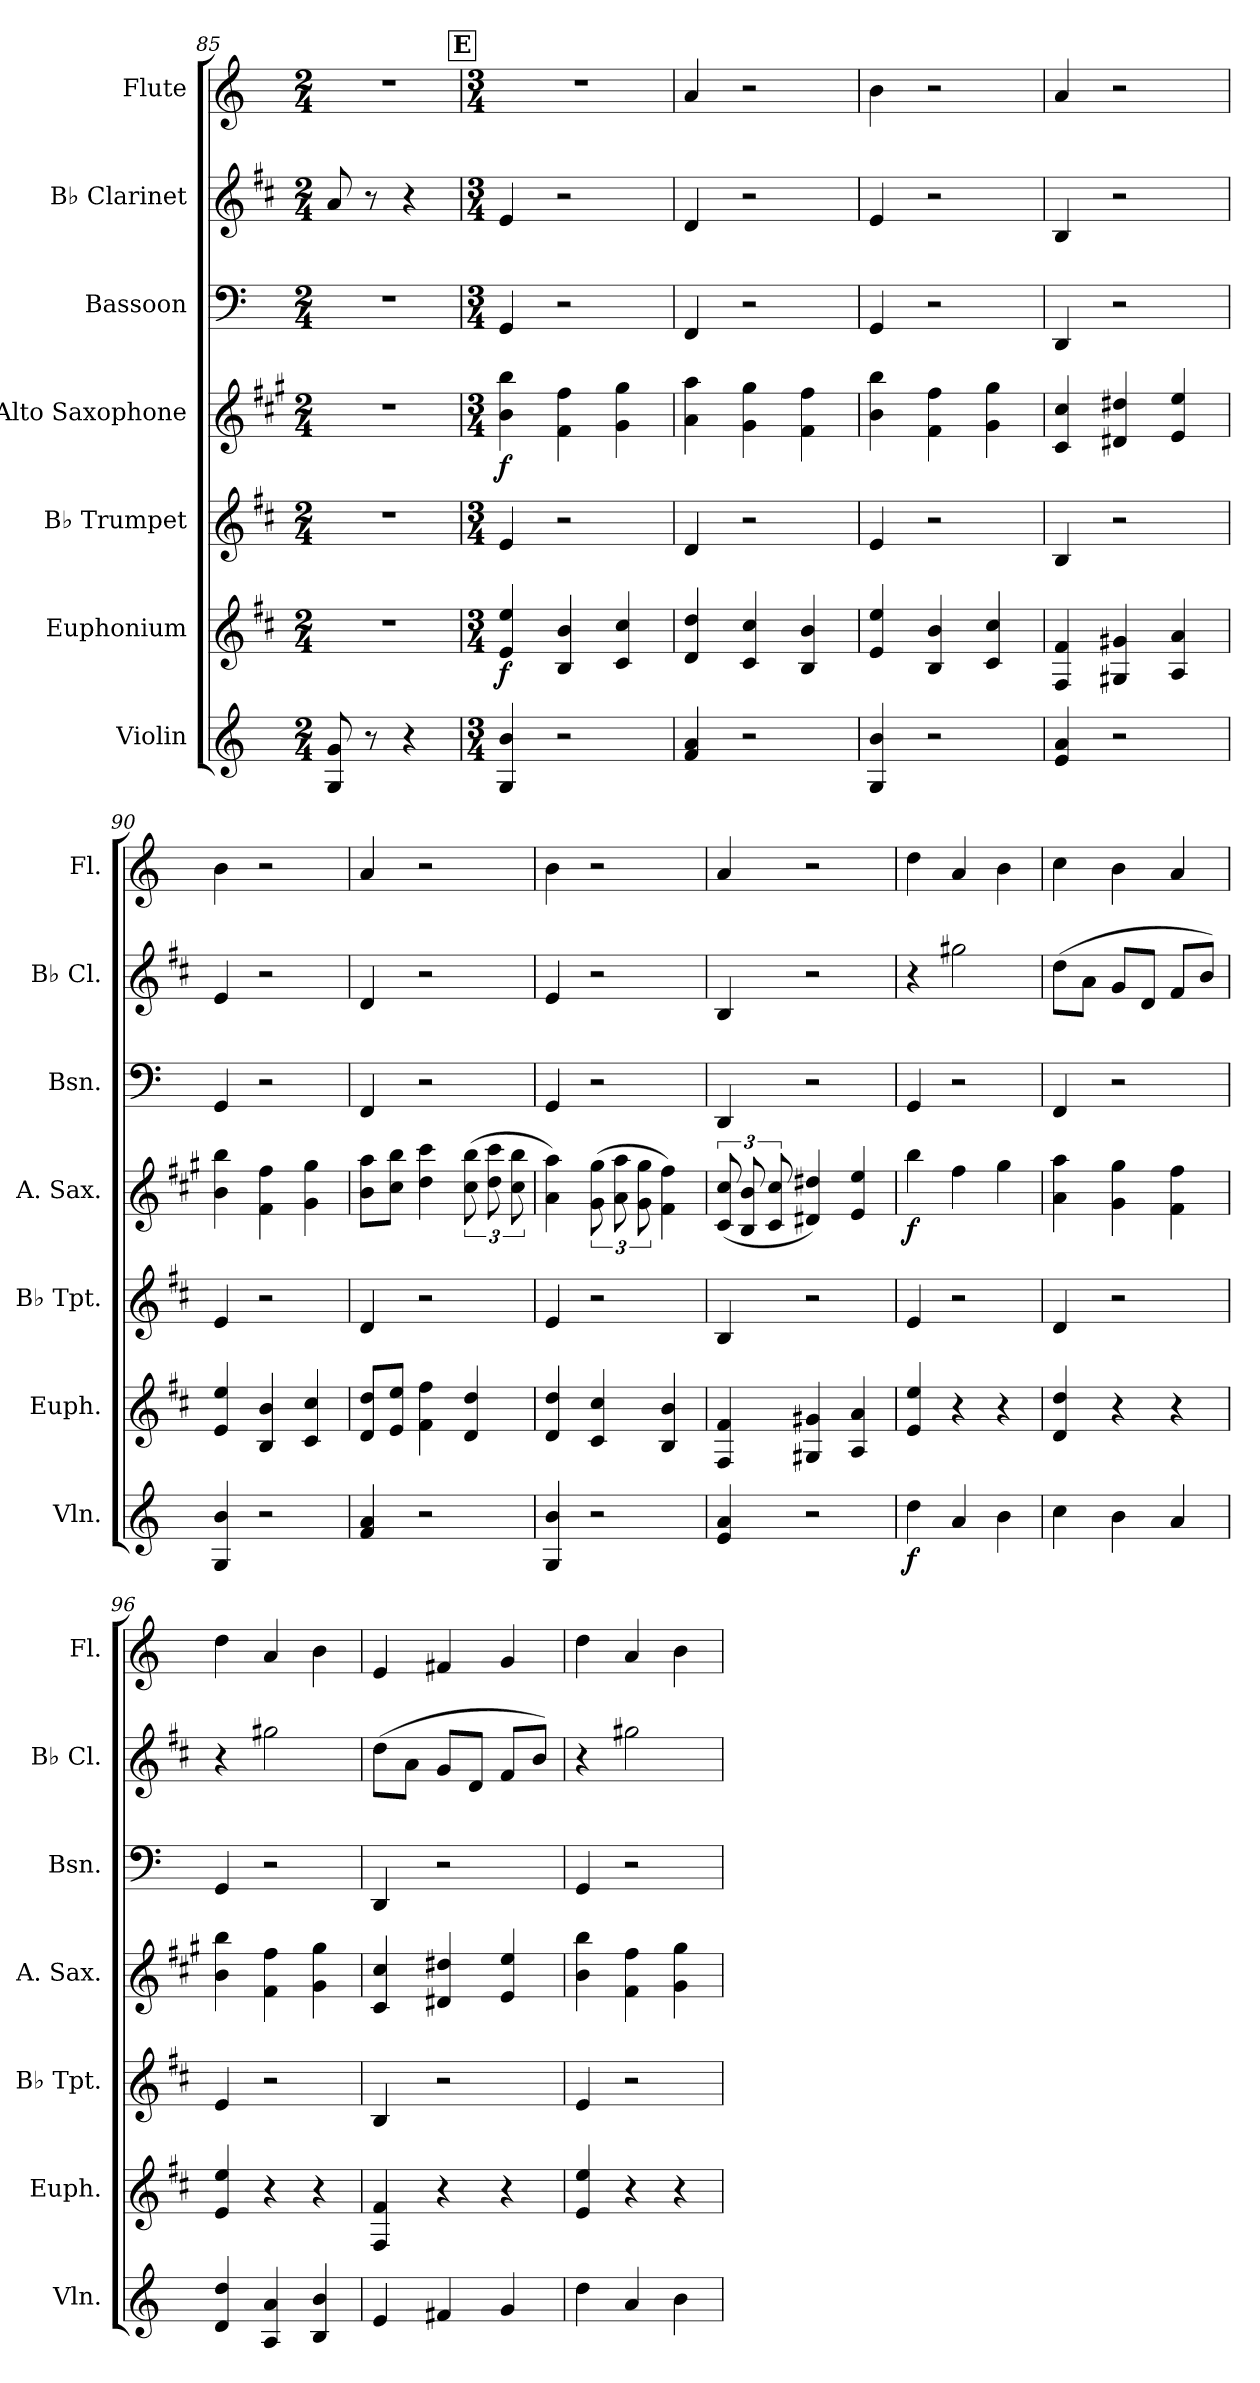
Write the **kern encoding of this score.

**kern	**dynam	**kern	**dynam	**kern	**kern	**dynam	**kern	**kern	**kern
*part7	*part7	*part6	*part6	*part5	*part4	*part4	*part3	*part2	*part1
*staff7	*staff7	*staff6	*staff6	*staff5	*staff4	*staff4	*staff3	*staff2	*staff1
*I"Violin	*	*I"Euphonium	*	*I"B♭ Trumpet	*I"Alto Saxophone	*	*I"Bassoon	*I"B♭ Clarinet	*I"Flute
*I'Vln.	*	*I'Euph.	*	*I'B♭ Tpt.	*I'A. Sax.	*	*I'Bsn.	*I'B♭ Cl.	*I'Fl.
*clefG2	*	*clefG2	*	*clefG2	*clefG2	*	*clefF4	*clefG2	*clefG2
*	*	*	*	*ITrd1c2	*ITrd5c9	*	*	*ITrd1c2	*
*k[]	*	*k[f#c#]	*	*k[]	*k[]	*	*k[]	*k[]	*k[]
*M2/4	*	*M2/4	*	*M2/4	*M2/4	*	*M2/4	*M2/4	*M2/4
=85	=85	=85	=85	=85	=85	=85	=85	=85	=85
8G/ 8g/	.	2r	.	2r	2r	.	2r	8g/	2r
8r	.	.	.	.	.	.	.	8r	.
4r	.	.	.	.	.	.	.	4r	.
!!LO:REH:place=s1:a:B:fs=14:t=E
=86	=86	=86	=86	=86	=86	=86	=86	=86	=86
*M3/4	*	*M3/4	*	*M3/4	*M3/4	*	*M3/4	*M3/4	*M3/4
!	!	!	!LO:DY:b	!	!	!LO:DY:b	!	!	!
4G/ 4b/	.	4e/ 4ee/	f	4d/	4d\ 4dd\	f	4GG/	4d/	2.r
2r	.	4B/ 4b/	.	2r	4A\ 4a\	.	2r	2r	.
.	.	4c#/ 4cc#/	.	.	4B\ 4b\	.	.	.	.
!!LO:PB:g=z
=87	=87	=87	=87	=87	=87	=87	=87	=87	=87
4f/ 4a/	.	4d/ 4dd/	.	4c/	4c\ 4cc\	.	4FF/	4c/	4a/
2r	.	4c#/ 4cc#/	.	2r	4B\ 4b\	.	2r	2r	2r
.	.	4B/ 4b/	.	.	4A\ 4a\	.	.	.	.
=88	=88	=88	=88	=88	=88	=88	=88	=88	=88
4G/ 4b/	.	4e/ 4ee/	.	4d/	4d\ 4dd\	.	4GG/	4d/	4b\
2r	.	4B/ 4b/	.	2r	4A\ 4a\	.	2r	2r	2r
.	.	4c#/ 4cc#/	.	.	4B\ 4b\	.	.	.	.
=89	=89	=89	=89	=89	=89	=89	=89	=89	=89
4e/ 4a/	.	4F#/ 4f#/	.	4A/	4E/ 4e/	.	4DD/	4A/	4a/
2r	.	4G#X/ 4g#X/	.	2r	4F#X/ 4f#X/	.	2r	2r	2r
.	.	4A/ 4a/	.	.	4G/ 4g/	.	.	.	.
=90	=90	=90	=90	=90	=90	=90	=90	=90	=90
4G/ 4b/	.	4e/ 4ee/	.	4d/	4d\ 4dd\	.	4GG/	4d/	4b\
2r	.	4B/ 4b/	.	2r	4A\ 4a\	.	2r	2r	2r
.	.	4c#/ 4cc#/	.	.	4B\ 4b\	.	.	.	.
=91	=91	=91	=91	=91	=91	=91	=91	=91	=91
4f/ 4a/	.	8d/ 8dd/L	.	4c/	8d\ 8cc\L	.	4FF/	4c/	4a/
.	.	8e/ 8ee/J	.	.	8e\ 8dd\J	.	.	.	.
2r	.	4f#\ 4ff#\	.	2r	4f\ 4ee\	.	2r	2r	2r
.	.	4d/ 4dd/	.	.	(12e\ 12dd\	.	.	.	.
.	.	.	.	.	12f\ 12ee\	.	.	.	.
.	.	.	.	.	12e\ 12dd\	.	.	.	.
=92	=92	=92	=92	=92	=92	=92	=92	=92	=92
4G/ 4b/	.	4d/ 4dd/	.	4d/	4c\ 4cc\)	.	4GG/	4d/	4b\
2r	.	4c#/ 4cc#/	.	2r	(12B\ 12b\	.	2r	2r	2r
.	.	.	.	.	12c\ 12cc\	.	.	.	.
.	.	.	.	.	12B\ 12b\	.	.	.	.
.	.	4B/ 4b/	.	.	4A\ 4a\)	.	.	.	.
=93	=93	=93	=93	=93	=93	=93	=93	=93	=93
4e/ 4a/	.	4F#/ 4f#/	.	4A/	(12E/ 12e/	.	4DD/	4A/	4a/
.	.	.	.	.	12D/ 12d/	.	.	.	.
.	.	.	.	.	12E/ 12e/	.	.	.	.
2r	.	4G#X/ 4g#X/	.	2r	4F#X/ 4f#X/)	.	2r	2r	2r
.	.	4A/ 4a/	.	.	4G/ 4g/	.	.	.	.
!!LO:PB:g=z
=94	=94	=94	=94	=94	=94	=94	=94	=94	=94
!	!LO:DY:b	!	!	!	!	!LO:DY:b	!	!	!
4dd\	f	4e/ 4ee/	.	4d/	4dd\	f	4GG/	4r	4dd\
4a/	.	4r	.	2r	4a\	.	2r	2ff#X\	4a/
4b\	.	4r	.	.	4b\	.	.	.	4b\
=95	=95	=95	=95	=95	=95	=95	=95	=95	=95
4cc\	.	4d/ 4dd/	.	4c/	4c\ 4cc\	.	4FF/	(8cc\L	4cc\
.	.	.	.	.	.	.	.	8g\J	.
4b\	.	4r	.	2r	4B\ 4b\	.	2r	8f/L	4b\
.	.	.	.	.	.	.	.	8c/J	.
4a/	.	4r	.	.	4A\ 4a\	.	.	8e/L	4a/
.	.	.	.	.	.	.	.	8a/J)	.
=96	=96	=96	=96	=96	=96	=96	=96	=96	=96
4d/ 4dd/	.	4e/ 4ee/	.	4d/	4d\ 4dd\	.	4GG/	4r	4dd\
4A/ 4a/	.	4r	.	2r	4A\ 4a\	.	2r	2ff#X\	4a/
4B/ 4b/	.	4r	.	.	4B\ 4b\	.	.	.	4b\
=97	=97	=97	=97	=97	=97	=97	=97	=97	=97
4e/	.	4F#/ 4f#/	.	4A/	4E/ 4e/	.	4DD/	(8cc\L	4e/
.	.	.	.	.	.	.	.	8g\J	.
4f#X/	.	4r	.	2r	4F#X/ 4f#X/	.	2r	8f/L	4f#X/
.	.	.	.	.	.	.	.	8c/J	.
4g/	.	4r	.	.	4G/ 4g/	.	.	8e/L	4g/
.	.	.	.	.	.	.	.	8a/J)	.
=98	=98	=98	=98	=98	=98	=98	=98	=98	=98
4dd\	.	4e/ 4ee/	.	4d/	4d\ 4dd\	.	4GG/	4r	4dd\
4a/	.	4r	.	2r	4A\ 4a\	.	2r	2ff#X\	4a/
4b\	.	4r	.	.	4B\ 4b\	.	.	.	4b\
=	=	=	=	=	=	=	=	=	=
*-	*-	*-	*-	*-	*-	*-	*-	*-	*-
